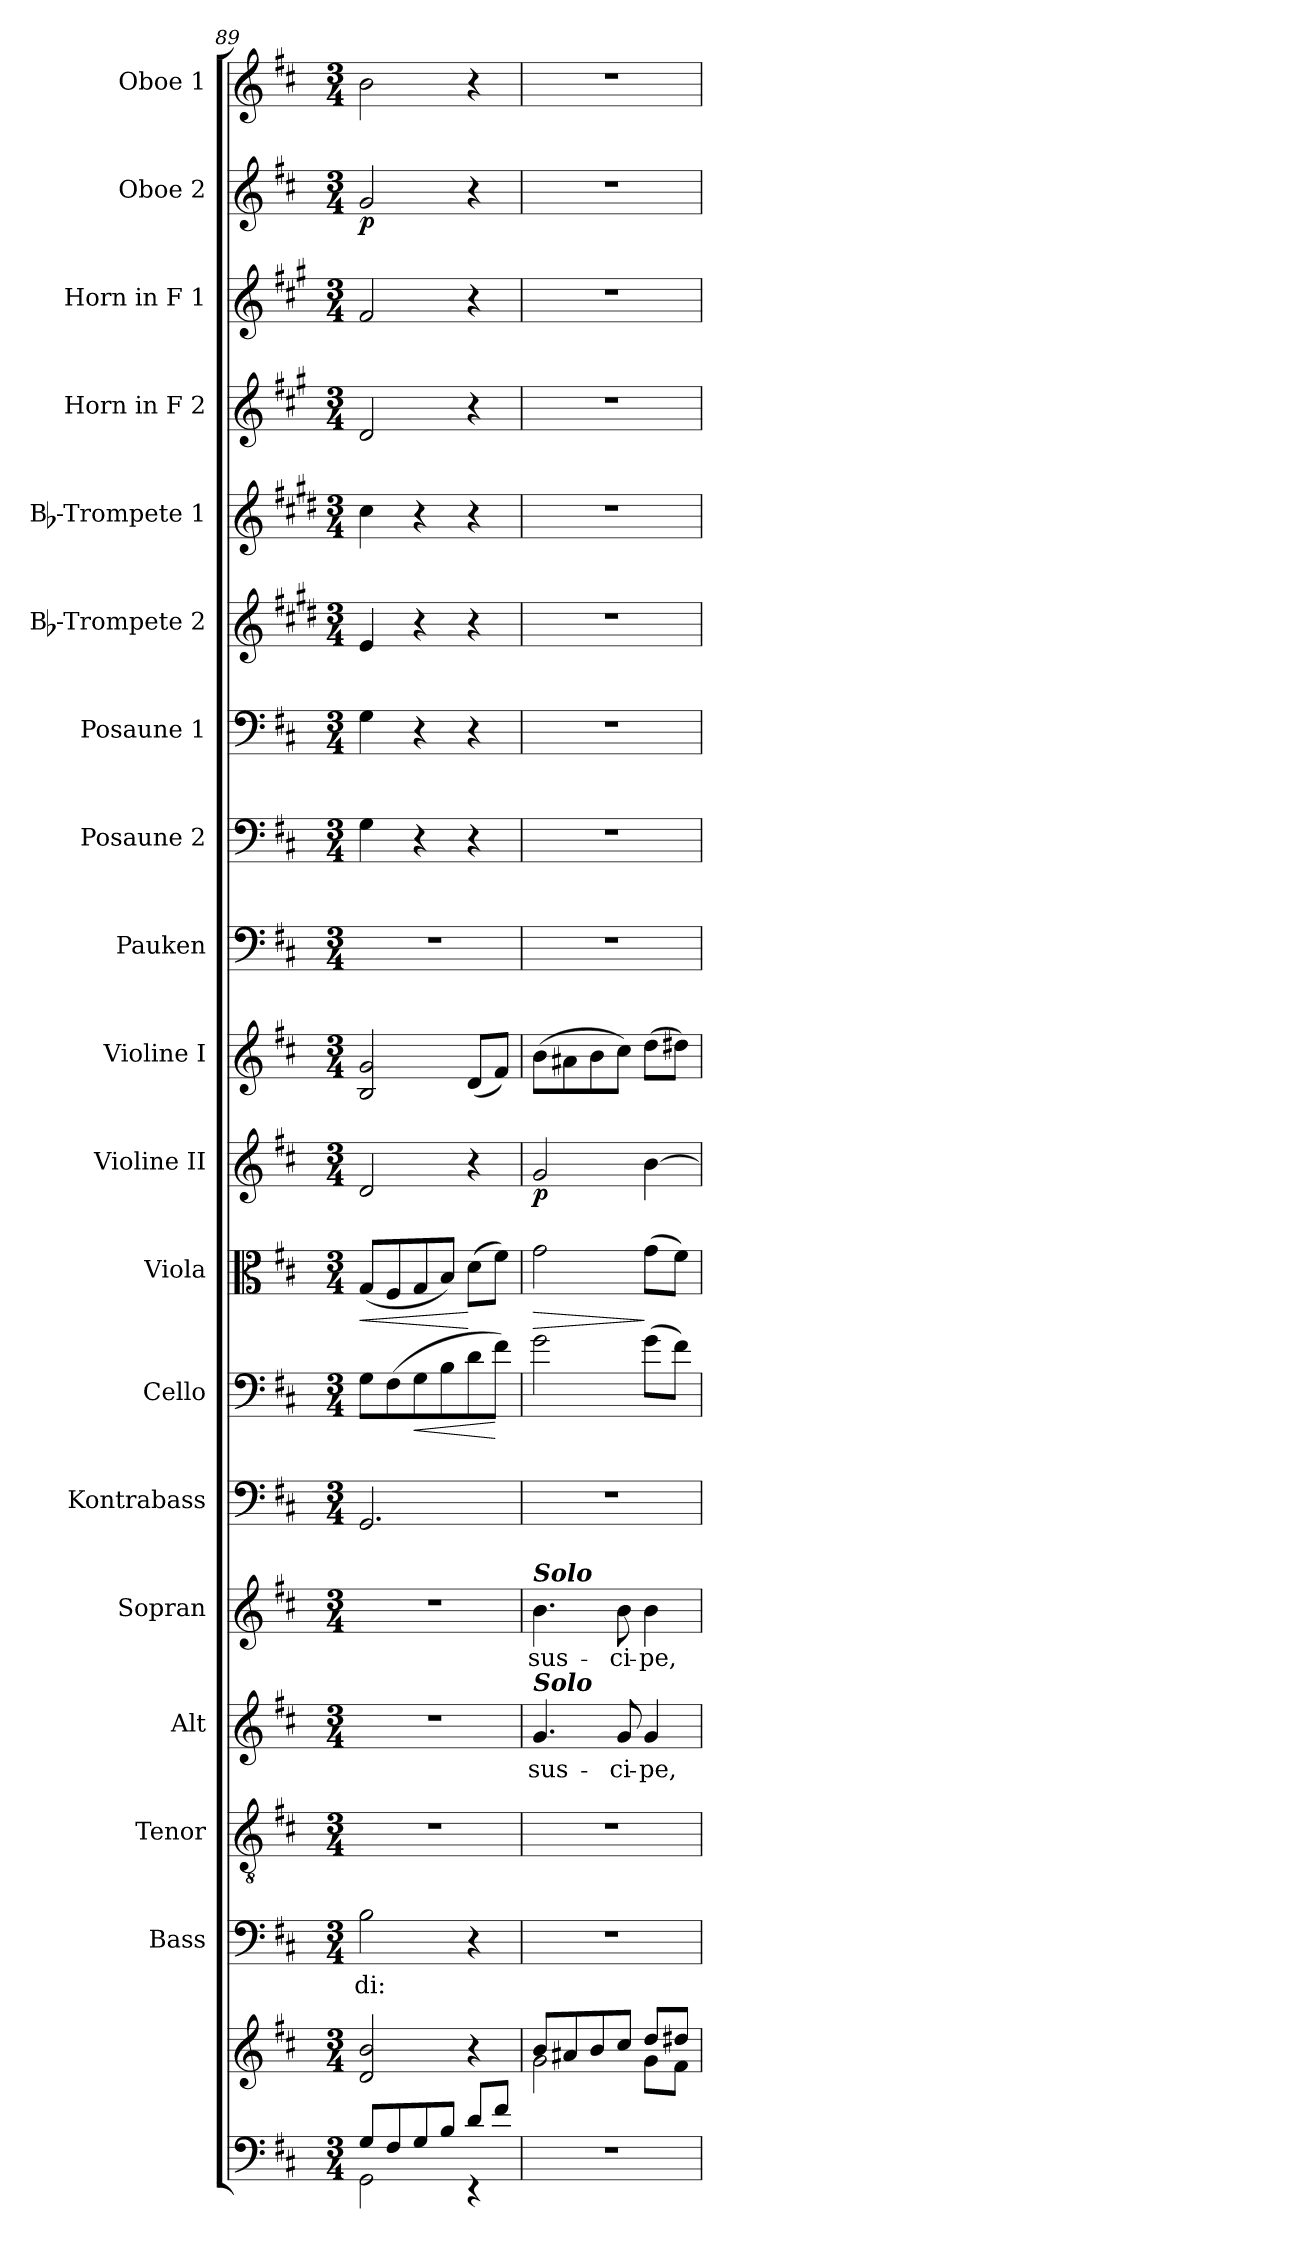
**kern	**kern	**kern	**text	**kern	**kern	**text	**kern	**text	**kern	**kern	**dynam	**kern	**dynam	**kern	**dynam	**kern	**kern	**kern	**kern	**kern	**kern	**kern	**kern	**kern	**dynam	**kern
*part19	*part19	*part18	*part18	*part17	*part16	*part16	*part15	*part15	*part14	*part13	*part13	*part12	*part12	*part11	*part11	*part10	*part9	*part8	*part7	*part6	*part5	*part4	*part3	*part2	*part2	*part1
*staff20	*staff19	*staff18	*staff18	*staff17	*staff16	*staff16	*staff15	*staff15	*staff14	*staff13	*staff13	*staff12	*staff12	*staff11	*staff11	*staff10	*staff9	*staff8	*staff7	*staff6	*staff5	*staff4	*staff3	*staff2	*staff2	*staff1
*	*	*I"Bass	*	*I"Tenor	*I"Alt	*	*I"Sopran	*	*I"Kontrabass	*I"Cello	*	*I"Viola	*	*I"Violine II	*	*I"Violine I	*I"Pauken	*I"Posaune 2	*I"Posaune 1	*I"Bb-Trompete 2	*I"Bb-Trompete 1	*I"Horn in F 2	*I"Horn in F 1	*I"Oboe 2	*	*I"Oboe 1
*	*	*I'B.	*	*I'T.	*I'A.	*	*I'S.	*	*I'Kb.	*	*	*I'Vla.	*	*I'Vl. II	*	*I'Vl. I	*I'Pk.	*I'Pos. 2	*I'Pos. 1	*I'Bb Trp. 2	*I'Bb Trp. 1	*	*	*I'Ob. 2	*	*I'Ob. 1
*clefF4	*clefG2	*clefF4	*	*clefGv2	*clefG2	*	*clefG2	*	*clefF4	*clefF4	*	*clefC3	*	*clefG2	*	*clefG2	*clefF4	*clefF4	*clefF4	*clefG2	*clefG2	*clefG2	*clefG2	*clefG2	*	*clefG2
*	*	*	*	*	*	*	*	*	*ITrd7c12	*	*	*	*	*	*	*	*	*	*	*ITrd1c2	*ITrd1c2	*ITrd4c7	*ITrd4c7	*	*	*
*k[f#c#]	*k[f#c#]	*k[f#c#]	*	*k[f#c#]	*k[f#c#]	*	*k[f#c#]	*	*k[f#c#]	*k[f#c#]	*	*k[f#c#]	*	*k[f#c#]	*	*k[f#c#]	*k[f#c#]	*k[f#c#]	*k[f#c#]	*k[f#c#]	*k[f#c#]	*k[f#c#]	*k[f#c#]	*k[f#c#]	*	*k[f#c#]
*D:	*D:	*D:	*	*D:	*D:	*	*D:	*	*D:	*D:	*	*D:	*	*D:	*	*D:	*D:	*D:	*D:	*D:	*D:	*D:	*D:	*D:	*	*D:
*M3/4	*M3/4	*M3/4	*	*M3/4	*M3/4	*	*M3/4	*	*M3/4	*M3/4	*	*M3/4	*	*M3/4	*	*M3/4	*M3/4	*M3/4	*M3/4	*M3/4	*M3/4	*M3/4	*M3/4	*M3/4	*	*M3/4
=89	=89	=89	=89	=89	=89	=89	=89	=89	=89	=89	=89	=89	=89	=89	=89	=89	=89	=89	=89	=89	=89	=89	=89	=89	=89	=89
*^	*	*	*	*	*	*	*	*	*	*	*	*	*	*	*	*	*	*	*	*	*	*	*	*	*	*
!	!	!	!	!LO:LY:b	!	!	!	!	!	!	!	!	!	!LO:HP:b	!	!	!	!	!	!	!	!	!	!	!	!LO:DY:b	!
8G/L	2GG\	2d/ 2b/	2B\	-di:	2.r	2.r	.	2.r	.	2.GGG/	8G\L	.	(<8G/L	<	2d/	.	2B/ 2g/	2.r	4G\	4G\	4d/	4b\	2G/	2B/	2g/	p	2b\
8F#/	.	.	.	.	.	.	.	.	.	.	(>8F#\	.	8F#/	.	.	.	.	.	.	.	.	.	.	.	.	.	.
!	!	!	!	!	!	!	!	!	!	!	!	!LO:HP:b	!	!	!	!	!	!	!	!	!	!	!	!	!	!	!
8G/	.	.	.	.	.	.	.	.	.	.	8G\	<	8G/	.	.	.	.	.	4r	4r	4r	4r	.	.	.	.	.
8B/J	.	.	.	.	.	.	.	.	.	.	8B\	.	8B/J)	.	.	.	.	.	.	.	.	.	.	.	.	.	.
8d/L	4rEE	4r	4r	.	.	.	.	.	.	.	8d\	.	(>8d\L	[	4r	.	(<8d/L	.	4r	4r	4r	4r	4r	4r	4r	.	4r
8f#/J	.	.	.	.	.	.	.	.	.	.	8f#\J)	[	8f#\J)	.	.	.	8f#/J)	.	.	.	.	.	.	.	.	.	.
*v	*v	*	*	*	*	*	*	*	*	*	*	*	*	*	*	*	*	*	*	*	*	*	*	*	*	*	*
=90	=90	=90	=90	=90	=90	=90	=90	=90	=90	=90	=90	=90	=90	=90	=90	=90	=90	=90	=90	=90	=90	=90	=90	=90	=90	=90
*	*^	*	*	*	*	*	*	*	*	*	*	*	*	*	*	*	*	*	*	*	*	*	*	*	*	*
!	!	!	!	!	!	!	!	!LO:TX:a:Bi:t=Solo	!	!	!	!	!	!	!	!	!	!	!	!	!	!	!	!	!	!	!
!	!	!	!	!	!	!LO:TX:a:Bi:t=Solo	!	!	!	!	!	!	!	!	!	!	!	!	!	!	!	!	!	!	!	!	!
!	!	!	!	!	!	!	!LO:LY:b	!	!LO:LY:b	!	!	!	!	!LO:HP:b	!	!LO:DY:b	!	!	!	!	!	!	!	!	!	!	!
2.r	8b/L	2g\	2.r	.	2.r	4.g/	sus-	4.b\	sus-	2.r	2g\	.	2g\	>	2g/	p	(>8b\L	2.r	2.r	2.r	2.r	2.r	2.r	2.r	2.r	.	2.r
.	8a#X/	.	.	.	.	.	.	.	.	.	.	.	.	.	.	.	8a#X\	.	.	.	.	.	.	.	.	.	.
.	8b/	.	.	.	.	.	.	.	.	.	.	.	.	.	.	.	8b\	.	.	.	.	.	.	.	.	.	.
!	!	!	!	!	!	!	!LO:LY:b	!	!LO:LY:b	!	!	!	!	!	!	!	!	!	!	!	!	!	!	!	!	!	!
.	8cc#/J	.	.	.	.	8g/	-ci-	8b\	-ci-	.	.	.	.	.	.	.	8cc#\J)	.	.	.	.	.	.	.	.	.	.
!	!	!	!	!	!	!	!LO:LY:b	!	!LO:LY:b	!	!	!	!	!	!	!	!	!	!	!	!	!	!	!	!	!	!
.	8dd/L	8g\L	.	.	.	4g/	-pe,	4b\	-pe,	.	(>8g\L	.	(>8g\L	]	[4b\	.	(>8dd\L	.	.	.	.	.	.	.	.	.	.
.	8dd#X/J	8f#\J	.	.	.	.	.	.	.	.	8f#\J)	.	8f#\J)	.	.	.	8dd#X\J)	.	.	.	.	.	.	.	.	.	.
*	*v	*v	*	*	*	*	*	*	*	*	*	*	*	*	*	*	*	*	*	*	*	*	*	*	*	*	*
=	=	=	=	=	=	=	=	=	=	=	=	=	=	=	=	=	=	=	=	=	=	=	=	=	=	=
*-	*-	*-	*-	*-	*-	*-	*-	*-	*-	*-	*-	*-	*-	*-	*-	*-	*-	*-	*-	*-	*-	*-	*-	*-	*-	*-
